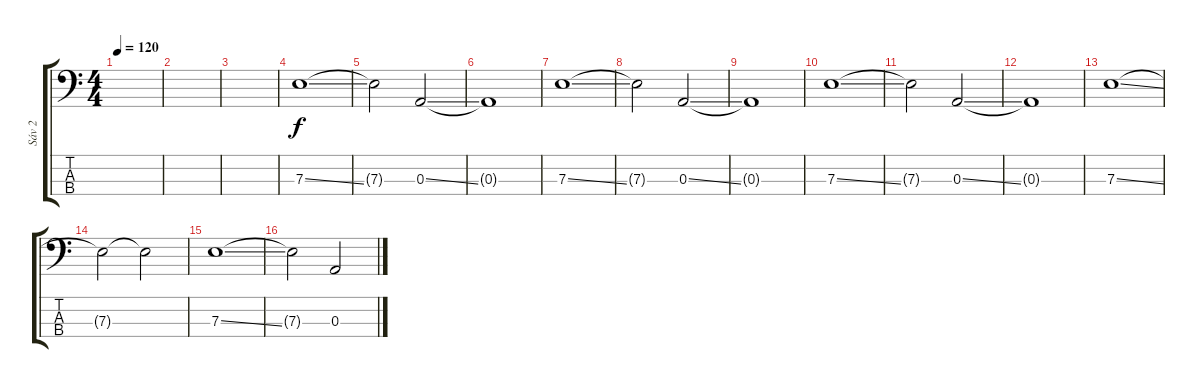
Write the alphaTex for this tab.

\track ("Sáv 2" "Sáv 2") {instrument electricbassfinger}
\staff {score tabs}
\tuning (G2 D2 A1 E1) {hide}
\ts (4 4)
\tempo 120
\clef f4
\ks c
|
|
|
7.3{ss}.1 |
7.3{t}.2 0.3{ss}.2 |
0.3{t}.1 |
7.3{ss}.1 |
7.3{t}.2 0.3{ss}.2 |
0.3{t}.1 |
7.3{ss}.1 |
7.3{t}.2 0.3{ss}.2 |
0.3{t}.1 |
7.3{ss}.1 |
7.3{t}.2 7.3{t}.2 |
7.3{ss}.1{volume 16} |
7.3{t}.2 0.3{ss}.2
